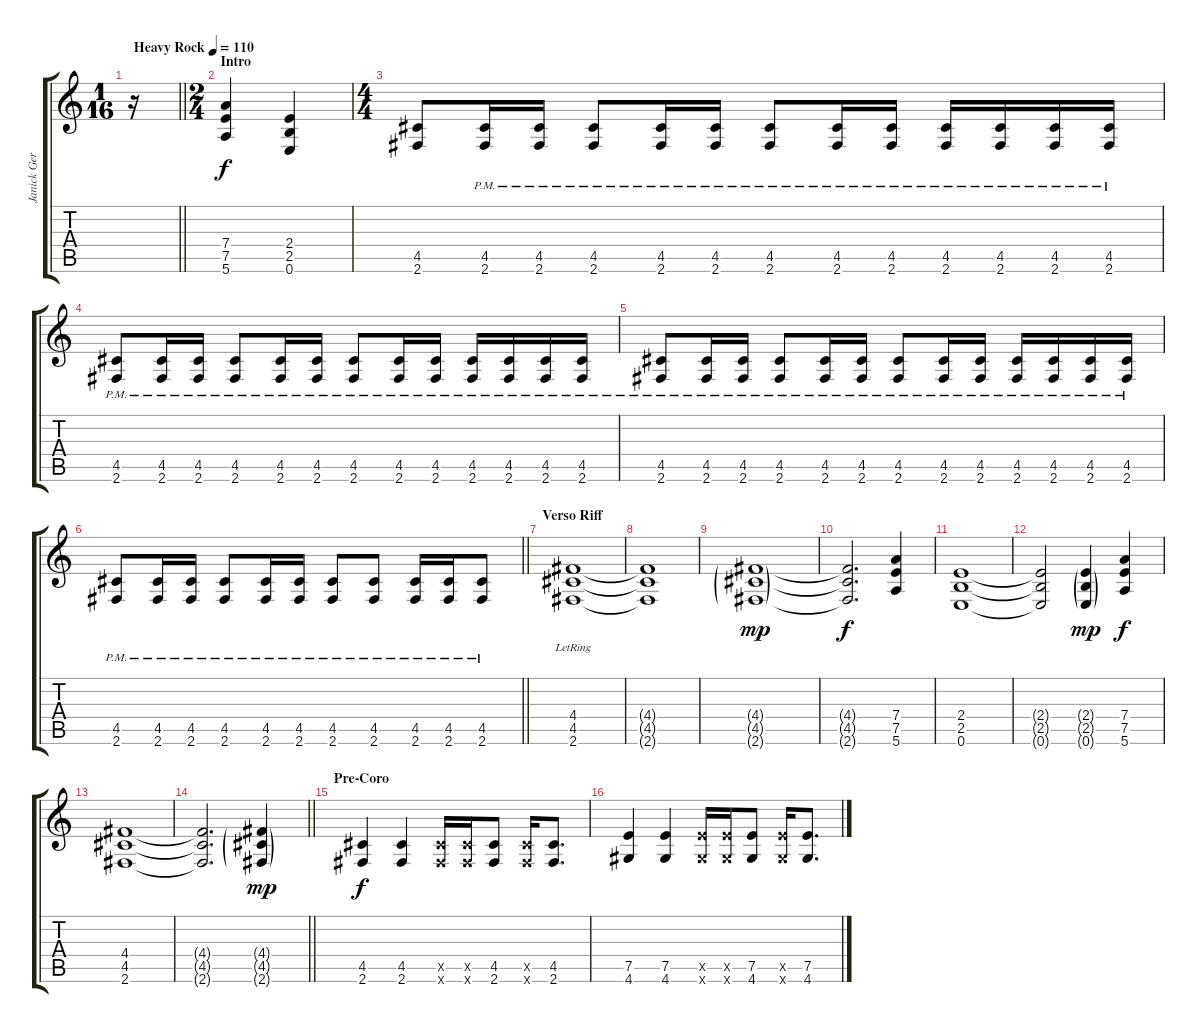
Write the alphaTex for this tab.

\track ("Janick Gers" "Janick Ger") {instrument distortionguitar}
\staff {score tabs}
\tuning (E4 B3 G3 D3 A2 E2) {hide}
\ts (1 16)
\tempo (110 "Heavy Rock")
\clef g2
\barLineRight lightlight
\ks c
r.16{dy f instrument distortionguitar} |
\ts (2 4)
\section ("" "Intro")
(7.4 7.5 5.6).4 (2.4 2.5 0.6).4 |
\ts (4 4)
(4.5 2.6).8 (4.5{pm} 2.6{pm}).16 (4.5{pm} 2.6{pm}).16 (4.5{pm} 2.6{pm}).8 (4.5{pm} 2.6{pm}).16 (4.5{pm} 2.6{pm}).16 (4.5{pm} 2.6{pm}).8 (4.5{pm} 2.6{pm}).16 (4.5{pm} 2.6{pm}).16 (4.5{pm} 2.6{pm}).16 (4.5{pm} 2.6{pm}).16 (4.5{pm} 2.6{pm}).16 (4.5{pm} 2.6{pm}).16 |
(4.5{pm} 2.6{pm}).8 (4.5{pm} 2.6{pm}).16 (4.5{pm} 2.6{pm}).16 (4.5{pm} 2.6{pm}).8 (4.5{pm} 2.6{pm}).16 (4.5{pm} 2.6{pm}).16 (4.5{pm} 2.6{pm}).8 (4.5{pm} 2.6{pm}).16 (4.5{pm} 2.6{pm}).16 (4.5{pm} 2.6{pm}).16 (4.5{pm} 2.6{pm}).16 (4.5{pm} 2.6{pm}).16 (4.5{pm} 2.6{pm}).16 |
(4.5{pm} 2.6{pm}).8 (4.5{pm} 2.6{pm}).16 (4.5{pm} 2.6{pm}).16 (4.5{pm} 2.6{pm}).8 (4.5{pm} 2.6{pm}).16 (4.5{pm} 2.6{pm}).16 (4.5{pm} 2.6{pm}).8 (4.5{pm} 2.6{pm}).16 (4.5{pm} 2.6{pm}).16 (4.5{pm} 2.6{pm}).16 (4.5{pm} 2.6{pm}).16 (4.5{pm} 2.6{pm}).16 (4.5{pm} 2.6{pm}).16 |
\barLineRight lightlight
(4.5{pm} 2.6{pm}).8 (4.5{pm} 2.6{pm}).16 (4.5{pm} 2.6{pm}).16 (4.5{pm} 2.6{pm}).8 (4.5{pm} 2.6{pm}).16 (4.5{pm} 2.6{pm}).16 (4.5{pm} 2.6{pm}).8 (4.5{pm} 2.6{pm}).8 (4.5{pm} 2.6{pm}).16 (4.5{pm} 2.6{pm}).16 (4.5{pm} 2.6{pm}).8 |
\section ("" "Verso Riff")
(4.4{lr} 4.5{lr} 2.6{lr}).1 |
(4.4{t} 4.5{t} 2.6{t}).1 |
(4.4{g} 4.5{g} 2.6{g}).1{dy mp} |
(4.4{t} 4.5{t} 2.6{t}).2{d dy f} (7.4 7.5 5.6).4 |
(2.4 2.5 0.6).1 |
(2.4{t} 2.5{t} 0.6{t}).2 (2.4{g} 2.5{g} 0.6{g}).4{dy mp} (7.4 7.5 5.6).4{dy f} |
(4.4 4.5 2.6).1 |
\barLineRight lightlight
(4.4{t} 4.5{t} 2.6{t}).2{d} (4.4{g} 4.5{g} 2.6{g}).4{dy mp} |
\section ("" "Pre-Coro")
(4.5 2.6).4{dy f} (4.5 2.6).4 (4.5{x} 2.6{x}).16 (4.5{x} 2.6{x}).16 (4.5 2.6).8 (4.5{x} 2.6{x}).16 (4.5 2.6).8{d} |
(7.5 4.6).4 (7.5 4.6).4 (7.5{x} 4.6{x}).16 (7.5{x} 4.6{x}).16 (7.5 4.6).8 (7.5{x} 4.6{x}).16 (7.5 4.6).8{d}
